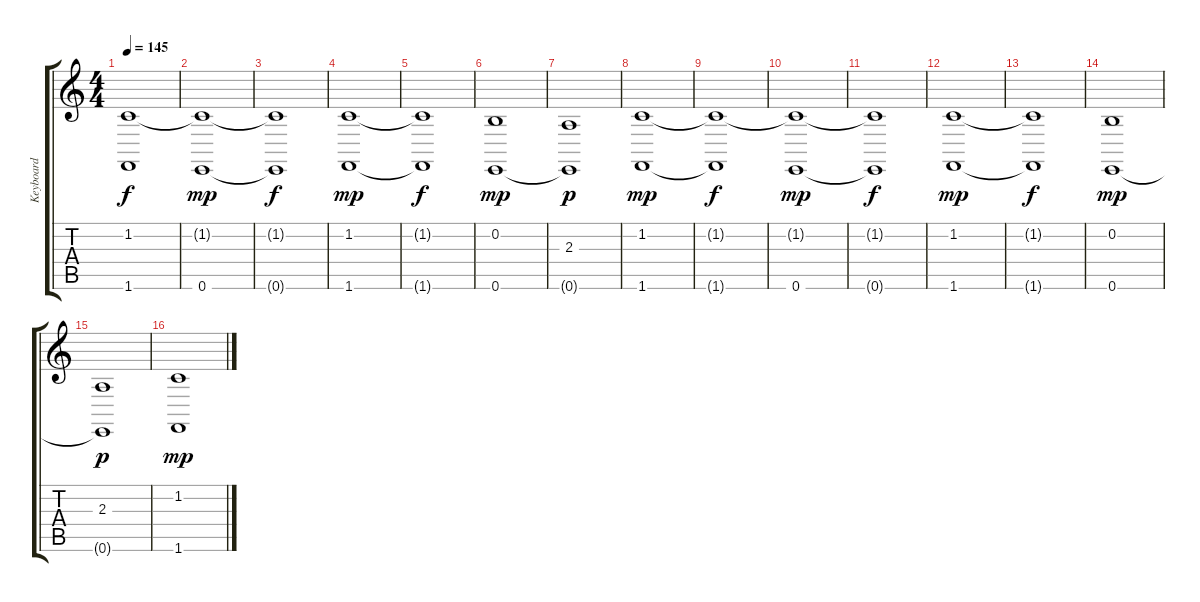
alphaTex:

\track ("Keyboard" "Keyboard") {instrument stringensemble1}
\staff {score tabs}
\tuning (E4 B3 G3 D3 A2 E2) {hide}
\ts (4 4)
\tempo 145
\clef g2
\ks c
(1.2{t} 1.6{t}).1{dy f} |
(1.2{t} 0.6).1{dy mp} |
(1.2{t} 0.6{t}).1{dy f} |
(1.2 1.6).1{dy mp} |
(1.2{t} 1.6{t}).1{dy f} |
(0.2 0.6).1{dy mp} |
(2.3 0.6{t}).1{dy p} |
(1.2 1.6).1{dy mp instrument choiraahs} |
(1.2{t} 1.6{t}).1{dy f} |
(1.2{t} 0.6).1{dy mp} |
(1.2{t} 0.6{t}).1{dy f} |
(1.2 1.6).1{dy mp} |
(1.2{t} 1.6{t}).1{dy f} |
(0.2 0.6).1{dy mp} |
(2.3 0.6{t}).1{dy p} |
(1.2 1.6).1{dy mp instrument choiraahs}
